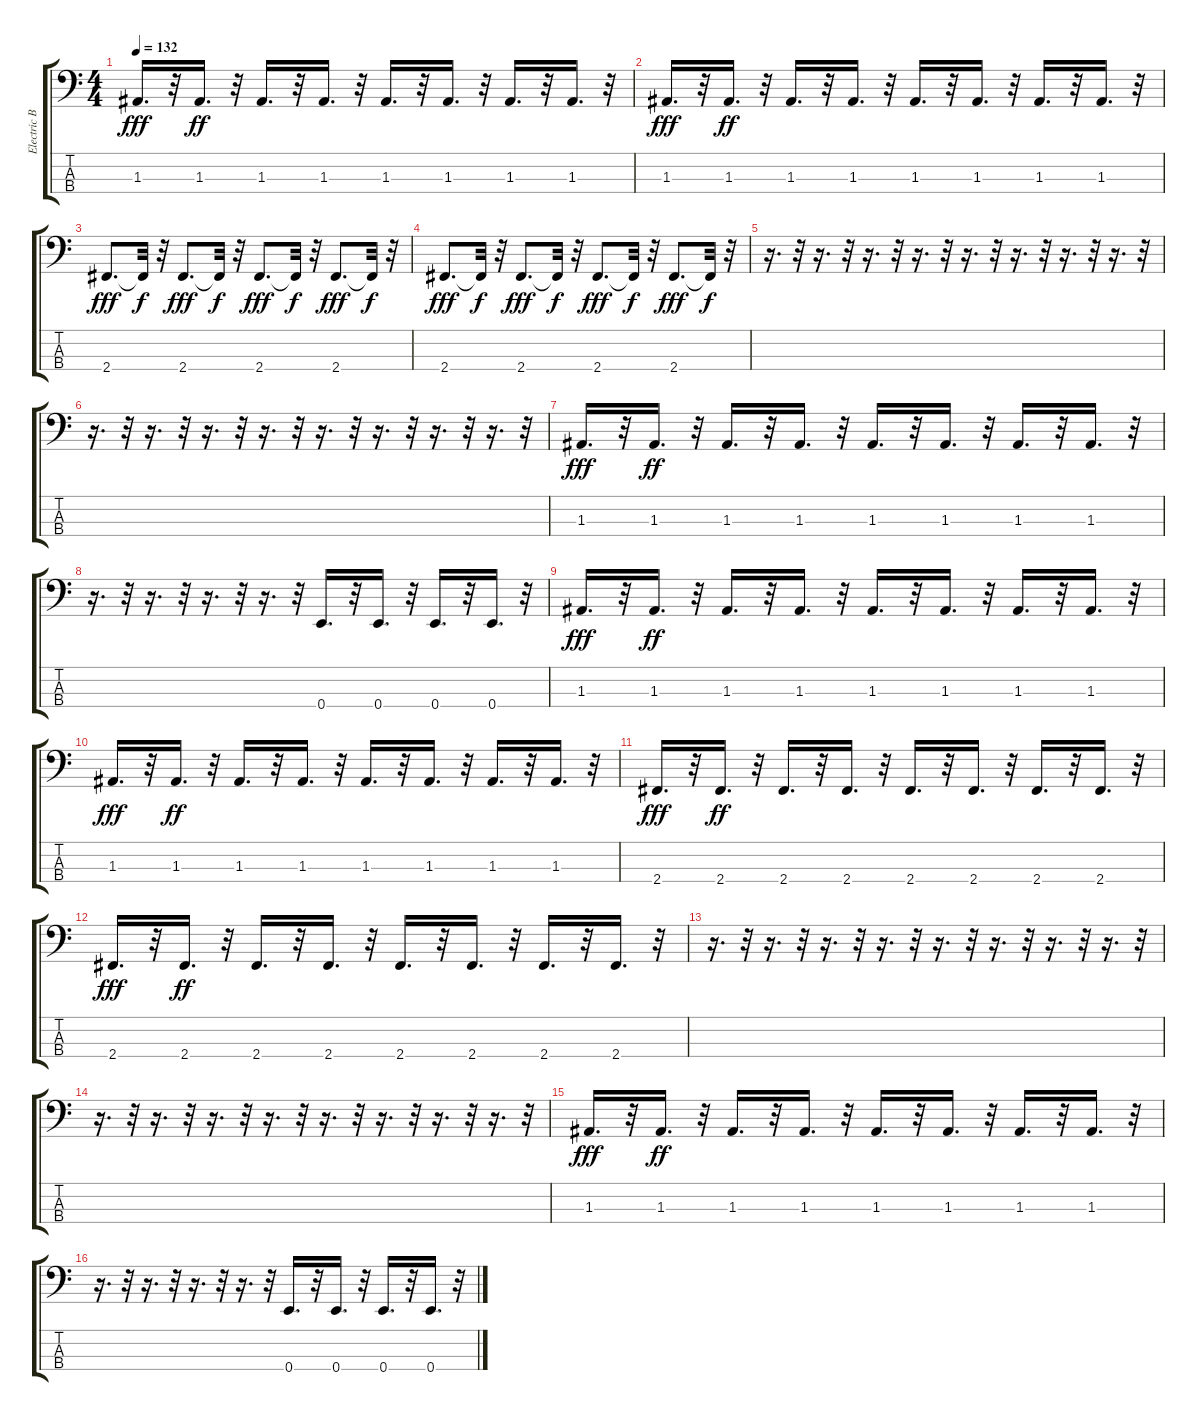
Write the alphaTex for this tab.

\track ("Electric Bass" "Electric B") {instrument electricbassfinger}
\staff {score tabs}
\tuning (G2 D2 A1 E1) {hide}
\ts (4 4)
\tempo 132
\clef f4
\ks c
1.3.16{d dy fff} r.32 1.3.16{d dy ff} r.32 1.3.16{d} r.32 1.3.16{d} r.32 1.3.16{d} r.32 1.3.16{d} r.32 1.3.16{d} r.32 1.3.16{d} r.32 |
1.3.16{d dy fff} r.32 1.3.16{d dy ff} r.32 1.3.16{d} r.32 1.3.16{d} r.32 1.3.16{d} r.32 1.3.16{d} r.32 1.3.16{d} r.32 1.3.16{d} r.32 |
2.4.8{d dy fff} 2.4{t}.32{dy f} r.32 2.4.8{d dy fff} 2.4{t}.32{dy f} r.32 2.4.8{d dy fff} 2.4{t}.32{dy f} r.32 2.4.8{d dy fff} 2.4{t}.32{dy f} r.32 |
2.4.8{d dy fff} 2.4{t}.32{dy f} r.32 2.4.8{d dy fff} 2.4{t}.32{dy f} r.32 2.4.8{d dy fff} 2.4{t}.32{dy f} r.32 2.4.8{d dy fff} 2.4{t}.32{dy f} r.32 |
r.16{d} r.32 r.16{d} r.32 r.16{d} r.32 r.16{d} r.32 r.16{d} r.32 r.16{d} r.32 r.16{d} r.32 r.16{d} r.32 |
r.16{d} r.32 r.16{d} r.32 r.16{d} r.32 r.16{d} r.32 r.16{d} r.32 r.16{d} r.32 r.16{d} r.32 r.16{d} r.32 |
1.3.16{d dy fff} r.32 1.3.16{d dy ff} r.32 1.3.16{d} r.32 1.3.16{d} r.32 1.3.16{d} r.32 1.3.16{d} r.32 1.3.16{d} r.32 1.3.16{d} r.32 |
r.16{d} r.32 r.16{d} r.32 r.16{d} r.32 r.16{d} r.32 0.4.16{d} r.32 0.4.16{d} r.32 0.4.16{d} r.32 0.4.16{d} r.32 |
1.3.16{d dy fff} r.32 1.3.16{d dy ff} r.32 1.3.16{d} r.32 1.3.16{d} r.32 1.3.16{d} r.32 1.3.16{d} r.32 1.3.16{d} r.32 1.3.16{d} r.32 |
1.3.16{d dy fff} r.32 1.3.16{d dy ff} r.32 1.3.16{d} r.32 1.3.16{d} r.32 1.3.16{d} r.32 1.3.16{d} r.32 1.3.16{d} r.32 1.3.16{d} r.32 |
2.4.16{d dy fff} r.32 2.4.16{d dy ff} r.32 2.4.16{d} r.32 2.4.16{d} r.32 2.4.16{d} r.32 2.4.16{d} r.32 2.4.16{d} r.32 2.4.16{d} r.32 |
2.4.16{d dy fff} r.32 2.4.16{d dy ff} r.32 2.4.16{d} r.32 2.4.16{d} r.32 2.4.16{d} r.32 2.4.16{d} r.32 2.4.16{d} r.32 2.4.16{d} r.32 |
r.16{d} r.32 r.16{d} r.32 r.16{d} r.32 r.16{d} r.32 r.16{d} r.32 r.16{d} r.32 r.16{d} r.32 r.16{d} r.32 |
r.16{d} r.32 r.16{d} r.32 r.16{d} r.32 r.16{d} r.32 r.16{d} r.32 r.16{d} r.32 r.16{d} r.32 r.16{d} r.32 |
1.3.16{d dy fff} r.32 1.3.16{d dy ff} r.32 1.3.16{d} r.32 1.3.16{d} r.32 1.3.16{d} r.32 1.3.16{d} r.32 1.3.16{d} r.32 1.3.16{d} r.32 |
r.16{d} r.32 r.16{d} r.32 r.16{d} r.32 r.16{d} r.32 0.4.16{d} r.32 0.4.16{d} r.32 0.4.16{d} r.32 0.4.16{d} r.32
